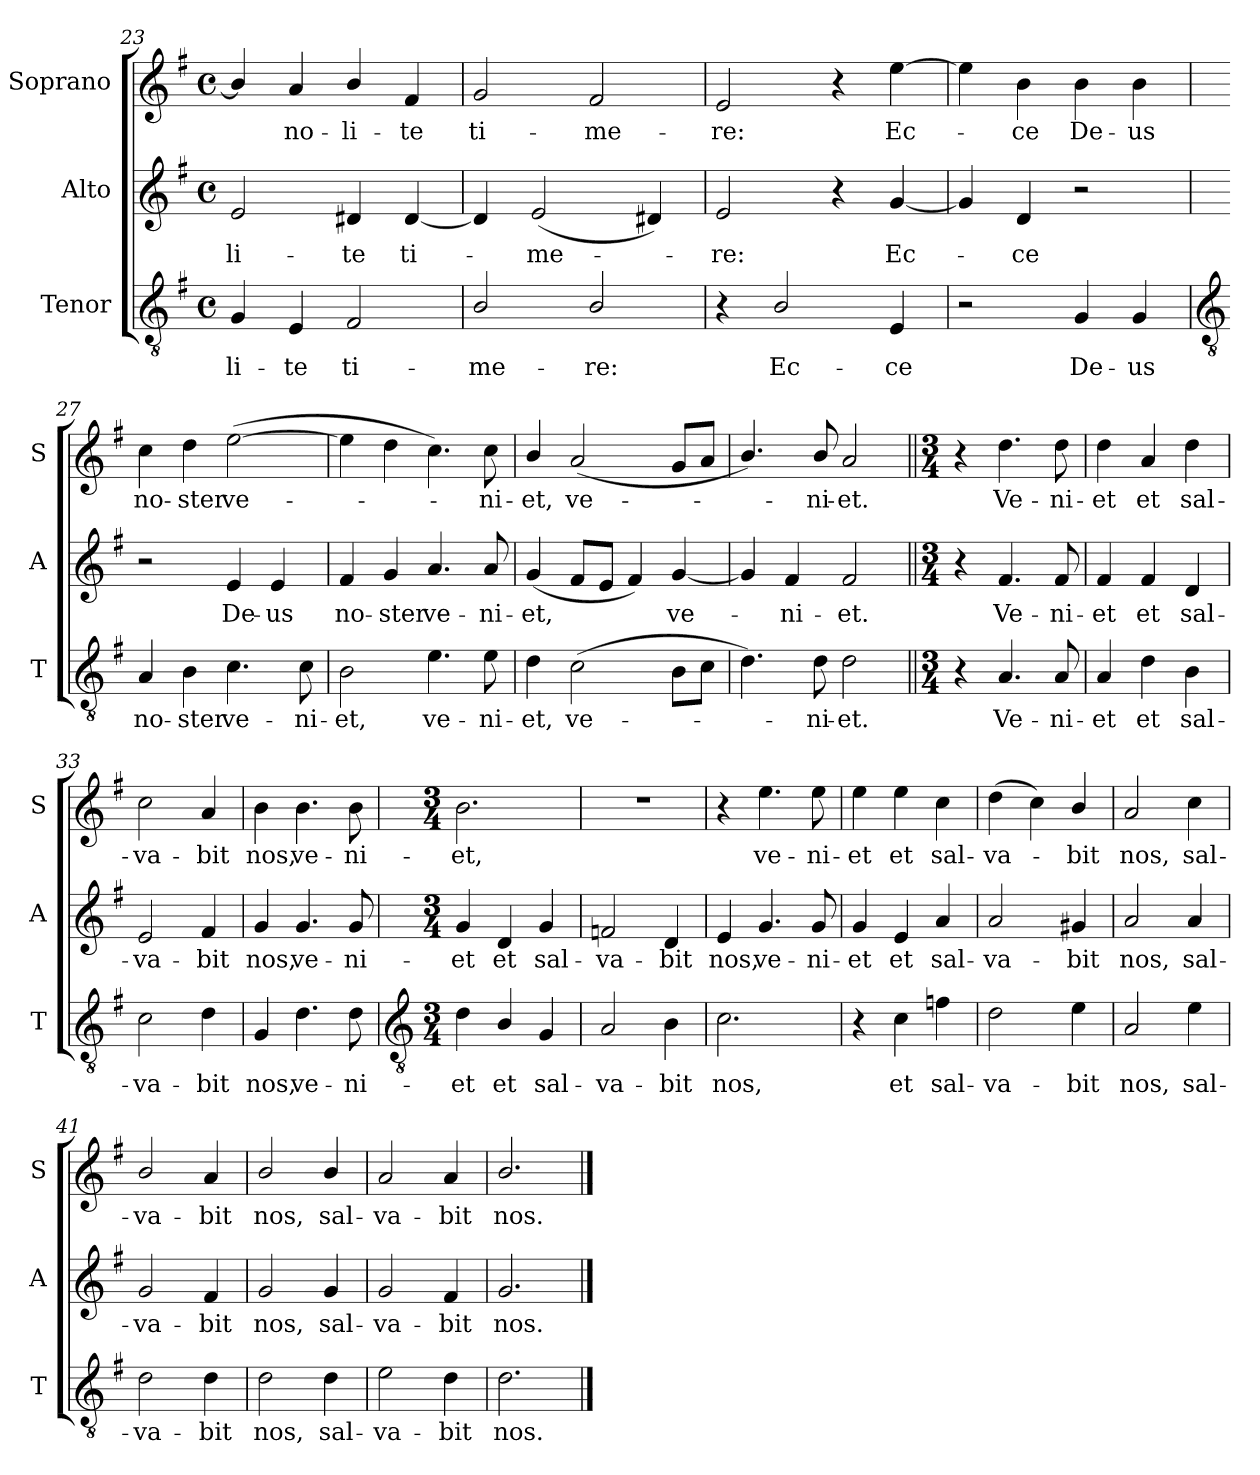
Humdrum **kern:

**kern	**text	**kern	**text	**kern	**text
*part3	*part3	*part2	*part2	*part1	*part1
*staff3	*staff3	*staff2	*staff2	*staff1	*staff1
*I"Tenor	*	*I"Alto	*	*I"Soprano	*
*I'T	*	*I'A	*	*I'S	*
*clefGv2	*	*clefG2	*	*clefG2	*
*k[f#]	*	*k[f#]	*	*k[f#]	*
*G:	*	*G:	*	*G:	*
*M4/4	*	*M4/4	*	*M4/4	*
*met(c)	*	*met(c)	*	*met(c)	*
=23	=23	=23	=23	=23	=23
!	!LO:LY:b	!	!LO:LY:b	!	!
4G	-li-	2e	-li-	4b/]	.
!	!LO:LY:b	!	!	!	!LO:LY:b
4E	-te	.	.	4a	no-
!	!LO:LY:b	!	!LO:LY:b	!	!LO:LY:b
2F#	ti-	4d#X	-te	4b/	-li-
!	!	!	!LO:LY:b	!	!LO:LY:b
.	.	[4d#	ti-	4f#	-te
=24	=24	=24	=24	=24	=24
!	!LO:LY:b	!	!	!	!LO:LY:b
2B/	-me-	4d#]	.	2g	ti-
!	!	!	!LO:LY:b	!	!
.	.	(<2e	me-	.	.
!	!LO:LY:b	!	!	!	!LO:LY:b
2B/	-re:	.	.	2f#	-me-
.	.	4d#)	.	.	.
=25	=25	=25	=25	=25	=25
!	!	!	!LO:LY:b	!	!LO:LY:b
4r	.	2e	re:	2e	-re:
!	!LO:LY:b	!	!	!	!
2B/	Ec-	.	.	.	.
.	.	4r	.	4r	.
!	!LO:LY:b	!	!LO:LY:b	!	!LO:LY:b
4E	-ce	[4g	Ec-	[4ee	Ec-
=26	=26	=26	=26	=26	=26
2r	.	4g]	.	4ee]	.
!	!	!	!LO:LY:b	!	!LO:LY:b
.	.	4d	ce	4b	ce
!	!LO:LY:b	!	!	!	!LO:LY:b
4G	De-	2r	.	4b	De-
!	!LO:LY:b	!	!	!	!LO:LY:b
4G	-us	.	.	4b	-us
!!LO:LB:g=z
=27	=27	=27	=27	=27	=27
*clefGv2	*	*	*	*	*
!	!LO:LY:b	!	!	!	!LO:LY:b
4A	no-	2r	.	4cc	no-
!	!LO:LY:b	!	!	!	!LO:LY:b
4B	-ster	.	.	4dd	-ster
!	!LO:LY:b	!	!LO:LY:b	!	!LO:LY:b
4.c	ve-	4e	De-	(>[2ee	ve-
!	!	!	!LO:LY:b	!	!
.	.	4e	-us	.	.
!	!LO:LY:b	!	!	!	!
8c	-ni-	.	.	.	.
=28	=28	=28	=28	=28	=28
!	!LO:LY:b	!	!LO:LY:b	!	!
2B	-et,	4f#	no-	4ee]	.
!	!	!	!LO:LY:b	!	!
.	.	4g	-ster	4dd	.
!	!LO:LY:b	!	!LO:LY:b	!	!
4.e	ve-	4.a	ve-	4.cc)	.
!	!LO:LY:b	!	!LO:LY:b	!	!LO:LY:b
8e	-ni-	8a	-ni-	8cc	ni-
=29	=29	=29	=29	=29	=29
!	!LO:LY:b	!	!LO:LY:b	!	!LO:LY:b
4d	-et,	(<4g	-et,	4b/	-et,
!	!LO:LY:b	!	!	!	!LO:LY:b
(>2c	ve-	8f#L	.	(<2a	ve-
.	.	8eJ	.	.	.
.	.	4f#)	.	.	.
!	!	!	!LO:LY:b	!	!
8BL	.	[4g	ve-	8gL	.
8cJ	.	.	.	8aJ	.
=30	=30	=30	=30	=30	=30
4.d)	.	4g]	.	4.b/)	.
!	!	!	!LO:LY:b	!	!
.	.	4f#	ni-	.	.
!	!LO:LY:b	!	!	!	!LO:LY:b
8d	ni-	.	.	8b/	ni-
!	!LO:LY:b	!	!LO:LY:b	!	!LO:LY:b
2d	-et.	2f#	-et.	2a	-et.
=31||	=31||	=31||	=31||	=31||	=31||
*M3/4	*	*M3/4	*	*M3/4	*
4r	.	4r	.	4r	.
!	!LO:LY:b	!	!LO:LY:b	!	!LO:LY:b
4.A	Ve-	4.f#	Ve-	4.dd	Ve-
!	!LO:LY:b	!	!LO:LY:b	!	!LO:LY:b
8A	-ni-	8f#	-ni-	8dd	-ni-
=32	=32	=32	=32	=32	=32
!	!LO:LY:b	!	!LO:LY:b	!	!LO:LY:b
4A	-et	4f#	-et	4dd	-et
!	!LO:LY:b	!	!LO:LY:b	!	!LO:LY:b
4d	et	4f#	et	4a	et
!	!LO:LY:b	!	!LO:LY:b	!	!LO:LY:b
4B	sal-	4d	sal-	4dd	sal-
=33	=33	=33	=33	=33	=33
!	!LO:LY:b	!	!LO:LY:b	!	!LO:LY:b
2c	-va-	2e	-va-	2cc	-va-
!	!LO:LY:b	!	!LO:LY:b	!	!LO:LY:b
4d	-bit	4f#	-bit	4a	-bit
=34	=34	=34	=34	=34	=34
!	!LO:LY:b	!	!LO:LY:b	!	!LO:LY:b
4G	nos,	4g	nos,	4b	nos,
!	!LO:LY:b	!	!LO:LY:b	!	!LO:LY:b
4.d	ve-	4.g	ve-	4.b	ve-
!	!LO:LY:b	!	!LO:LY:b	!	!LO:LY:b
8d	-ni-	8g	-ni-	8b	-ni-
!!LO:LB:g=z
=35	=35	=35	=35	=35	=35
*clefGv2	*	*	*	*	*
*M3/4	*	*M3/4	*	*M3/4	*
!	!LO:LY:b	!	!LO:LY:b	!	!LO:LY:b
4d	-et	4g	-et	2.b	-et,
!	!LO:LY:b	!	!LO:LY:b	!	!
4B/	et	4d	et	.	.
!	!LO:LY:b	!	!LO:LY:b	!	!
4G	sal-	4g	sal-	.	.
=36	=36	=36	=36	=36	=36
!	!LO:LY:b	!	!LO:LY:b	!LO:N:vis=1	!
2A	-va-	2fn	-va-	2.r	.
!	!LO:LY:b	!	!LO:LY:b	!	!
4B	-bit	4d	-bit	.	.
=37	=37	=37	=37	=37	=37
!	!LO:LY:b	!	!LO:LY:b	!	!
2.c	nos,	4e	nos,	4r	.
!	!	!	!LO:LY:b	!	!LO:LY:b
.	.	4.g	ve-	4.ee	ve-
!	!	!	!LO:LY:b	!	!LO:LY:b
.	.	8g	-ni-	8ee	-ni-
=38	=38	=38	=38	=38	=38
!	!	!	!LO:LY:b	!	!LO:LY:b
4r	.	4g	-et	4ee	-et
!	!LO:LY:b	!	!LO:LY:b	!	!LO:LY:b
4c	et	4e	et	4ee	et
!	!LO:LY:b	!	!LO:LY:b	!	!LO:LY:b
4fn	sal-	4a	sal-	4cc	sal-
=39	=39	=39	=39	=39	=39
!	!LO:LY:b	!	!LO:LY:b	!	!LO:LY:b
2d	-va-	2a	-va-	(>4dd	-va-
.	.	.	.	4cc)	.
!	!LO:LY:b	!	!LO:LY:b	!	!LO:LY:b
4e	-bit	4g#X	-bit	4b/	bit
=40	=40	=40	=40	=40	=40
!	!LO:LY:b	!	!LO:LY:b	!	!LO:LY:b
2A	nos,	2a	nos,	2a	nos,
!	!LO:LY:b	!	!LO:LY:b	!	!LO:LY:b
4e	sal-	4a	sal-	4cc	sal-
=41	=41	=41	=41	=41	=41
!	!LO:LY:b	!	!LO:LY:b	!	!LO:LY:b
2d	-va-	2g	-va-	2b/	-va-
!	!LO:LY:b	!	!LO:LY:b	!	!LO:LY:b
4d	-bit	4f#	-bit	4a	-bit
=42	=42	=42	=42	=42	=42
!	!LO:LY:b	!	!LO:LY:b	!	!LO:LY:b
2d	nos,	2g	nos,	2b/	nos,
!	!LO:LY:b	!	!LO:LY:b	!	!LO:LY:b
4d	sal-	4g	sal-	4b/	sal-
=43	=43	=43	=43	=43	=43
!	!LO:LY:b	!	!LO:LY:b	!	!LO:LY:b
2e	-va-	2g	-va-	2a	-va-
!	!LO:LY:b	!	!LO:LY:b	!	!LO:LY:b
4d	-bit	4f#	-bit	4a	-bit
=44	=44	=44	=44	=44	=44
!	!LO:LY:b	!	!LO:LY:b	!	!LO:LY:b
2.d	nos.	2.g	nos.	2.b/	nos.
==	==	==	==	==	==
*-	*-	*-	*-	*-	*-
